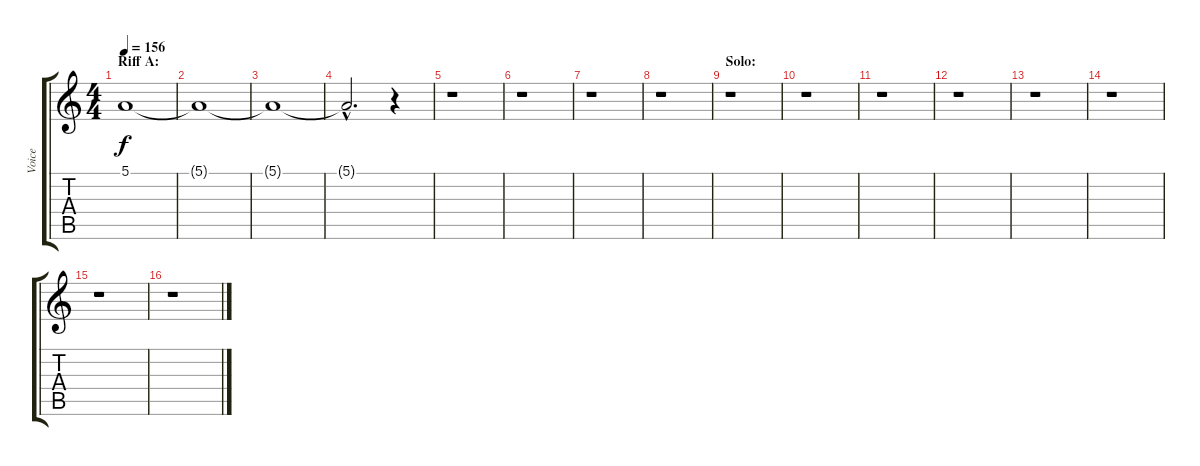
\track ("Voice" "Voice") {instrument oboe}
\staff {score tabs}
\tuning (E4 B3 G3 D3 A2 E2) {hide}
\ts (4 4)
\section ("" "Riff A:")
\tempo 156
\clef g2
\ks c
5.1.1{dy f} |
5.1{t}.1 |
5.1{t}.1 |
5.1{hac t}.2{d} r.4 |
r.1 |
r.1 |
r.1 |
r.1 |
\section ("" "Solo:")
r.1 |
r.1 |
r.1 |
r.1 |
r.1 |
r.1 |
r.1 |
r.1
